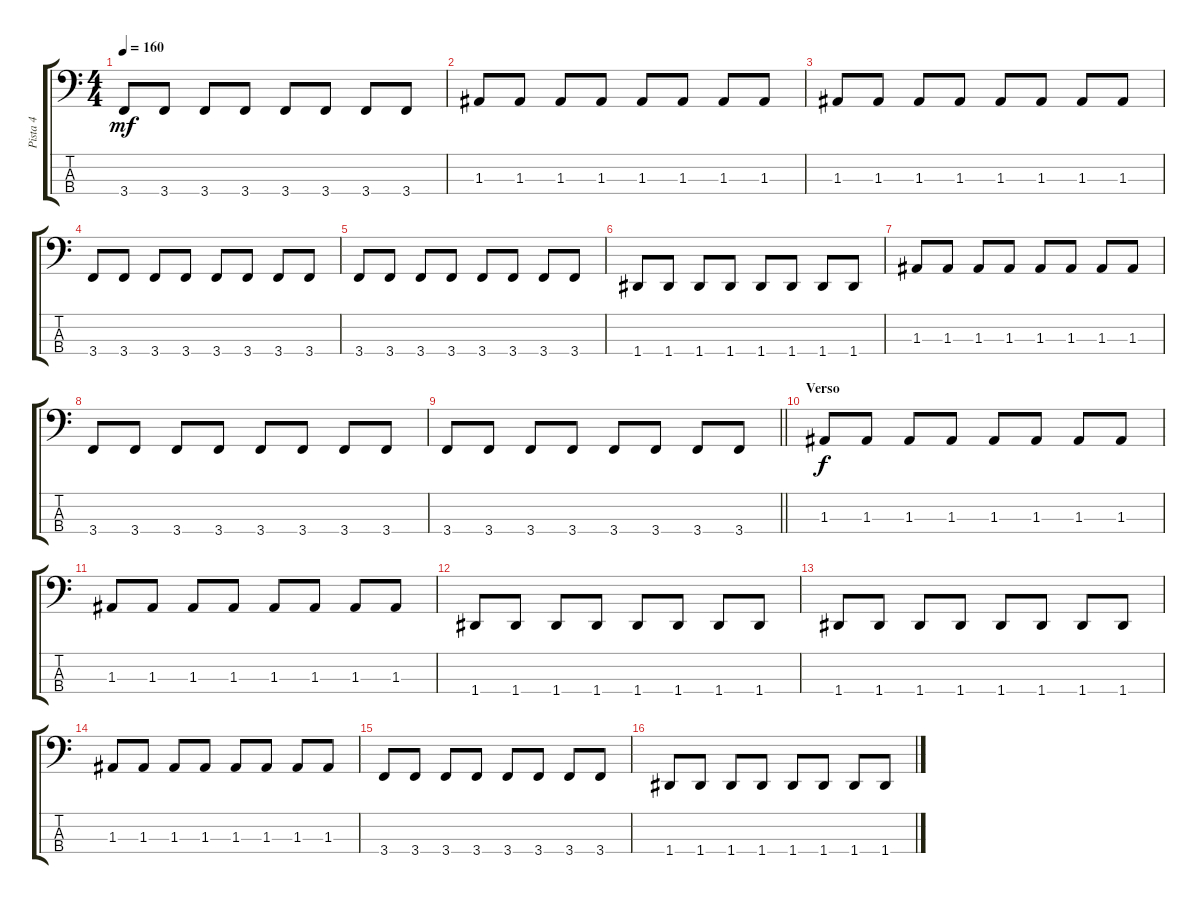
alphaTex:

\track ("Pista 4" "Pista 4") {instrument electricbassfinger}
\staff {score tabs}
\tuning (G2 D2 A1 D1) {hide}
\ts (4 4)
\tempo 160
\clef f4
\ks c
3.4.8{dy mf} 3.4.8 3.4.8 3.4.8 3.4.8 3.4.8 3.4.8 3.4.8 |
1.3.8 1.3.8 1.3.8 1.3.8 1.3.8 1.3.8 1.3.8 1.3.8 |
1.3.8 1.3.8 1.3.8 1.3.8 1.3.8 1.3.8 1.3.8 1.3.8 |
3.4.8 3.4.8 3.4.8 3.4.8 3.4.8 3.4.8 3.4.8 3.4.8 |
3.4.8 3.4.8 3.4.8 3.4.8 3.4.8 3.4.8 3.4.8 3.4.8 |
1.4.8 1.4.8 1.4.8 1.4.8 1.4.8 1.4.8 1.4.8 1.4.8 |
1.3.8 1.3.8 1.3.8 1.3.8 1.3.8 1.3.8 1.3.8 1.3.8 |
3.4.8 3.4.8 3.4.8 3.4.8 3.4.8 3.4.8 3.4.8 3.4.8 |
\barLineRight lightlight
3.4.8 3.4.8 3.4.8 3.4.8 3.4.8 3.4.8 3.4.8 3.4.8 |
\section ("" "Verso")
1.3.8{dy f} 1.3.8 1.3.8 1.3.8 1.3.8 1.3.8 1.3.8 1.3.8 |
1.3.8 1.3.8 1.3.8 1.3.8 1.3.8 1.3.8 1.3.8 1.3.8 |
1.4.8 1.4.8 1.4.8 1.4.8 1.4.8 1.4.8 1.4.8 1.4.8 |
1.4.8 1.4.8 1.4.8 1.4.8 1.4.8 1.4.8 1.4.8 1.4.8 |
1.3.8 1.3.8 1.3.8 1.3.8 1.3.8 1.3.8 1.3.8 1.3.8 |
3.4.8 3.4.8 3.4.8 3.4.8 3.4.8 3.4.8 3.4.8 3.4.8 |
1.4.8 1.4.8 1.4.8 1.4.8 1.4.8 1.4.8 1.4.8 1.4.8
